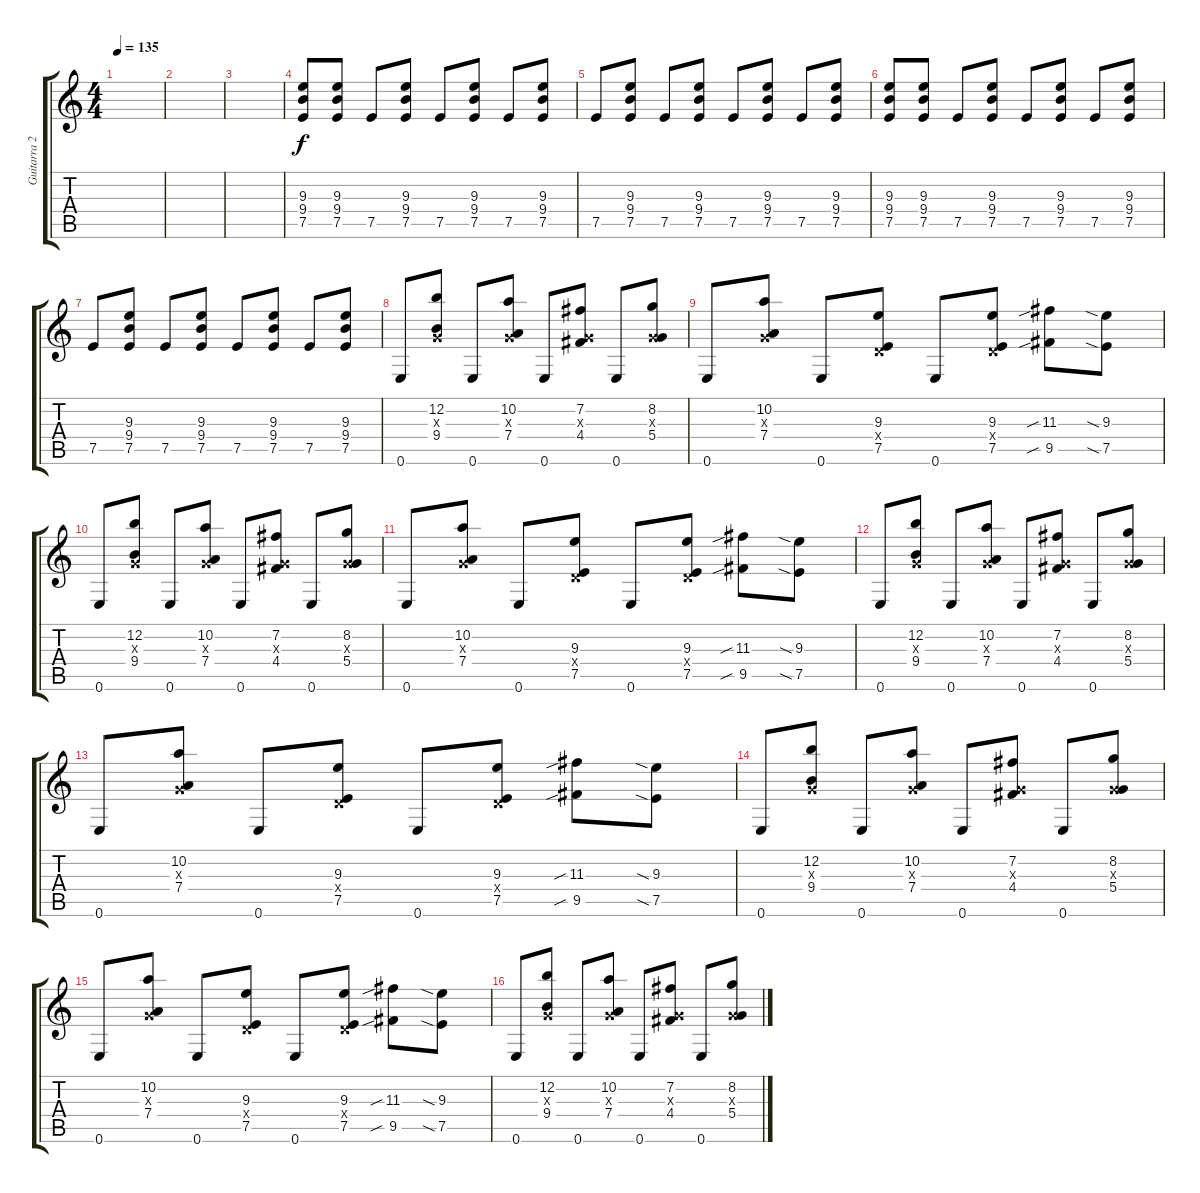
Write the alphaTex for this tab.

\track ("Guitarra 2" "Guitarra 2") {instrument distortionguitar}
\staff {score tabs}
\tuning (E4 B3 G3 D3 A2 E2) {hide}
\ts (4 4)
\tempo 135
\clef g2
\ks c
|
|
|
(9.3 9.4 7.5).8 (9.3 9.4 7.5).8 7.5.8 (9.3 9.4 7.5).8 7.5.8 (9.3 9.4 7.5).8 7.5.8 (9.3 9.4 7.5).8 |
7.5.8 (9.3 9.4 7.5).8 7.5.8 (9.3 9.4 7.5).8 7.5.8 (9.3 9.4 7.5).8 7.5.8 (9.3 9.4 7.5).8 |
(9.3 9.4 7.5).8 (9.3 9.4 7.5).8 7.5.8 (9.3 9.4 7.5).8 7.5.8 (9.3 9.4 7.5).8 7.5.8 (9.3 9.4 7.5).8 |
7.5.8 (9.3 9.4 7.5).8 7.5.8 (9.3 9.4 7.5).8 7.5.8 (9.3 9.4 7.5).8 7.5.8 (9.3 9.4 7.5).8 |
0.6.8 (12.2 0.3{x} 9.4).8 0.6.8 (10.2 0.3{x} 7.4).8 0.6.8 (7.2 0.3{x} 4.4).8 0.6.8 (8.2 0.3{x} 5.4).8 |
0.6.8 (10.2 0.3{x} 7.4).8 0.6.8 (9.3 0.4{x} 7.5).8 0.6.8 (9.3 0.4{x} 7.5).8 (11.3{sib} 9.5{sib}).8 (9.3{sia} 7.5{sia}).8 |
0.6.8 (12.2 0.3{x} 9.4).8 0.6.8 (10.2 0.3{x} 7.4).8 0.6.8 (7.2 0.3{x} 4.4).8 0.6.8 (8.2 0.3{x} 5.4).8 |
0.6.8 (10.2 0.3{x} 7.4).8 0.6.8 (9.3 0.4{x} 7.5).8 0.6.8 (9.3 0.4{x} 7.5).8 (11.3{sib} 9.5{sib}).8 (9.3{sia} 7.5{sia}).8 |
0.6.8 (12.2 0.3{x} 9.4).8 0.6.8 (10.2 0.3{x} 7.4).8 0.6.8 (7.2 0.3{x} 4.4).8 0.6.8 (8.2 0.3{x} 5.4).8 |
0.6.8 (10.2 0.3{x} 7.4).8 0.6.8 (9.3 0.4{x} 7.5).8 0.6.8 (9.3 0.4{x} 7.5).8 (11.3{sib} 9.5{sib}).8 (9.3{sia} 7.5{sia}).8 |
0.6.8 (12.2 0.3{x} 9.4).8 0.6.8 (10.2 0.3{x} 7.4).8 0.6.8 (7.2 0.3{x} 4.4).8 0.6.8 (8.2 0.3{x} 5.4).8 |
0.6.8 (10.2 0.3{x} 7.4).8 0.6.8 (9.3 0.4{x} 7.5).8 0.6.8 (9.3 0.4{x} 7.5).8 (11.3{sib} 9.5{sib}).8 (9.3{sia} 7.5{sia}).8 |
0.6.8 (12.2 0.3{x} 9.4).8 0.6.8 (10.2 0.3{x} 7.4).8 0.6.8 (7.2 0.3{x} 4.4).8 0.6.8 (8.2 0.3{x} 5.4).8
